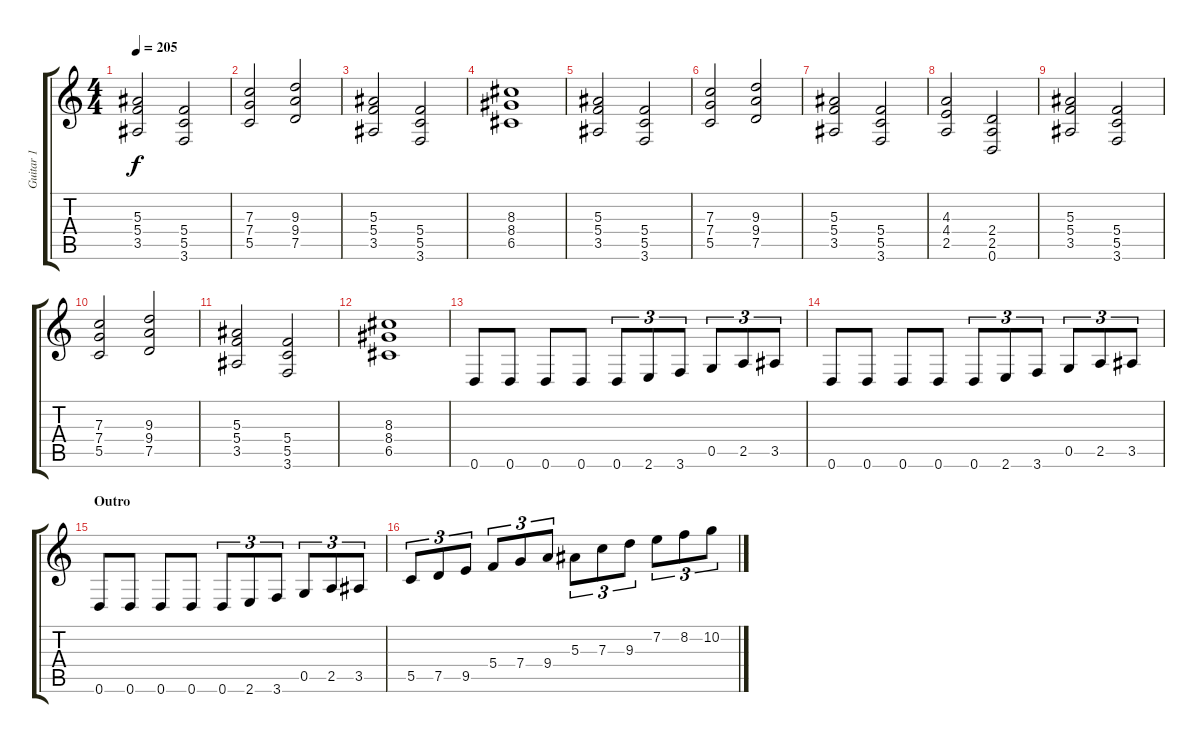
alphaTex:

\track ("Guitar 1" "Guitar 1") {instrument distortionguitar}
\staff {score tabs}
\tuning (D4 A3 F3 C3 G2 D2) {hide}
\ts (4 4)
\tempo 205
\clef g2
\ks c
(5.3 5.4 3.5).2{dy f} (5.4 5.5 3.6).2 |
(7.3 7.4 5.5).2 (9.3 9.4 7.5).2 |
(5.3 5.4 3.5).2 (5.4 5.5 3.6).2 |
(8.3 8.4 6.5).1 |
(5.3 5.4 3.5).2 (5.4 5.5 3.6).2 |
(7.3 7.4 5.5).2 (9.3 9.4 7.5).2 |
(5.3 5.4 3.5).2 (5.4 5.5 3.6).2 |
(4.3 4.4 2.5).2 (2.4 2.5 0.6).2 |
(5.3 5.4 3.5).2 (5.4 5.5 3.6).2 |
(7.3 7.4 5.5).2 (9.3 9.4 7.5).2 |
(5.3 5.4 3.5).2 (5.4 5.5 3.6).2 |
(8.3 8.4 6.5).1 |
0.6.8 0.6.8 0.6.8 0.6.8 0.6.8{tu (3 2)} 2.6.8{tu (3 2)} 3.6.8{tu (3 2)} 0.5.8{tu (3 2)} 2.5.8{tu (3 2)} 3.5.8{tu (3 2)} |
0.6.8 0.6.8 0.6.8 0.6.8 0.6.8{tu (3 2)} 2.6.8{tu (3 2)} 3.6.8{tu (3 2)} 0.5.8{tu (3 2)} 2.5.8{tu (3 2)} 3.5.8{tu (3 2)} |
\section ("" "Outro")
0.6.8 0.6.8 0.6.8 0.6.8 0.6.8{tu (3 2)} 2.6.8{tu (3 2)} 3.6.8{tu (3 2)} 0.5.8{tu (3 2)} 2.5.8{tu (3 2)} 3.5.8{tu (3 2)} |
5.5.8{tu (3 2)} 7.5.8{tu (3 2)} 9.5.8{tu (3 2)} 5.4.8{tu (3 2)} 7.4.8{tu (3 2)} 9.4.8{tu (3 2)} 5.3.8{tu (3 2)} 7.3.8{tu (3 2)} 9.3.8{tu (3 2)} 7.2.8{tu (3 2)} 8.2.8{tu (3 2)} 10.2.8{tu (3 2)}
